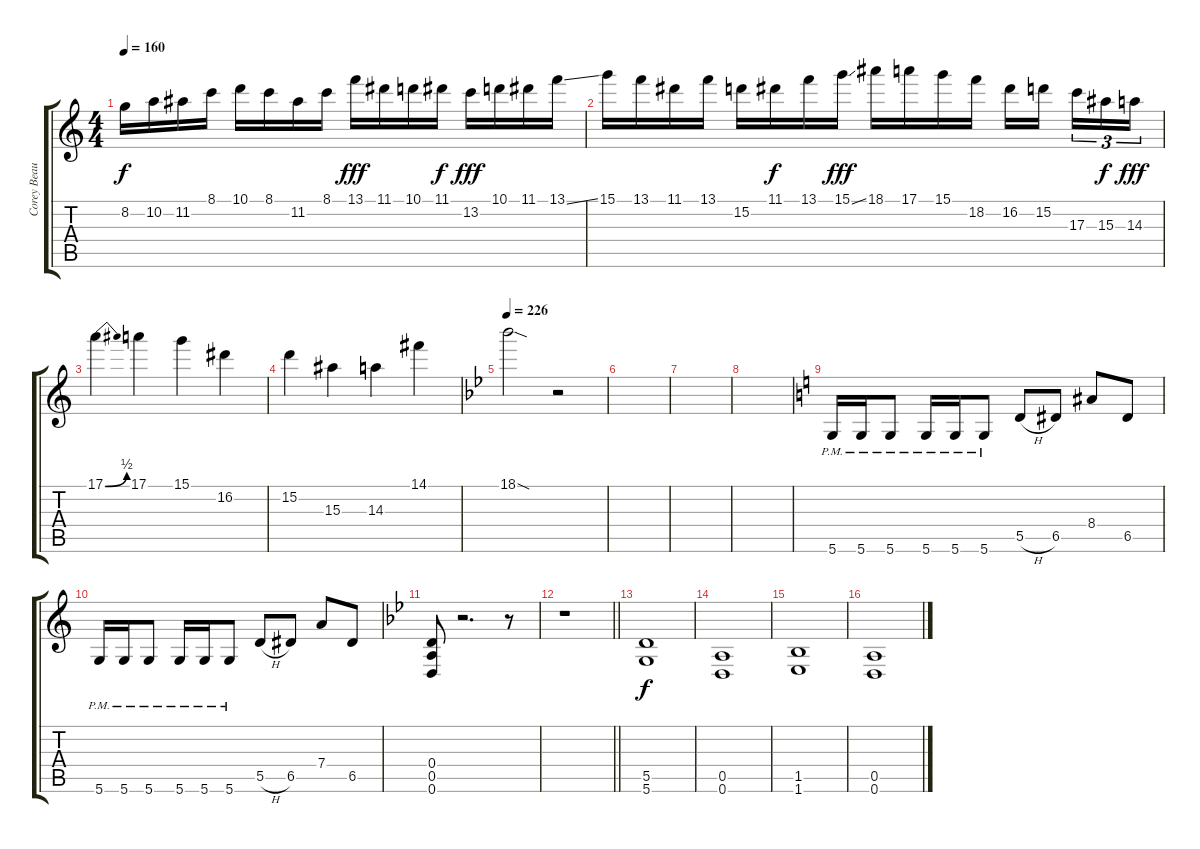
\track ("Corey Beaulieu" "Corey Beau") {instrument distortionguitar}
\staff {score tabs}
\tuning (E4 B3 G3 D3 A2 D2) {hide}
\ts (4 4)
\tempo 160
\clef g2
\ks c
8.2.16{dy f} 10.2.16 11.2.16 8.1.16 10.1.16 8.1.16 11.2.16 8.1.16 13.1.16{dy fff} 11.1.16 10.1.16 11.1.16{dy f} 13.2.16{dy fff} 10.1.16 11.1.16 13.1{ss}.16 |
15.1.16 13.1.16 11.1.16 13.1.16 15.2.16 11.1.16{dy f} 13.1.16 15.1{ss}.16{dy fff} 18.1.16 17.1.16 15.1.16 18.2.16 16.2.16 15.2.16{beam splitsecondary} 17.3.16{tu (3 2)} 15.3.16{tu (3 2) dy f} 14.3.16{tu (3 2) dy fff} |
17.1{be (bend 0 0 60 2)}.4 17.1.4 15.1.4 16.2.4 |
15.2.4 15.3.4 14.3.4 14.1.4 |
\tempo 226
\ks bb
18.1{sod}.2 r.2 |
|
|
|
\ks c
5.6{pm}.16 5.6{pm}.16 5.6{pm}.8 5.6{pm}.16 5.6{pm}.16 5.6{pm}.8 5.5{h}.8 6.5.8 8.4.8 6.5.8 |
5.6{pm}.16 5.6{pm}.16 5.6{pm}.8 5.6{pm}.16 5.6{pm}.16 5.6{pm}.8 5.5{h}.8 6.5.8 7.4.8 6.5.8 |
\ks bb
(0.4 0.5 0.6).8 r.2{d} r.8 |
\barLineRight lightlight
r.1 |
(5.5 5.6).1{dy f} |
(0.5 0.6).1 |
(1.5 1.6).1 |
(0.5 0.6).1
